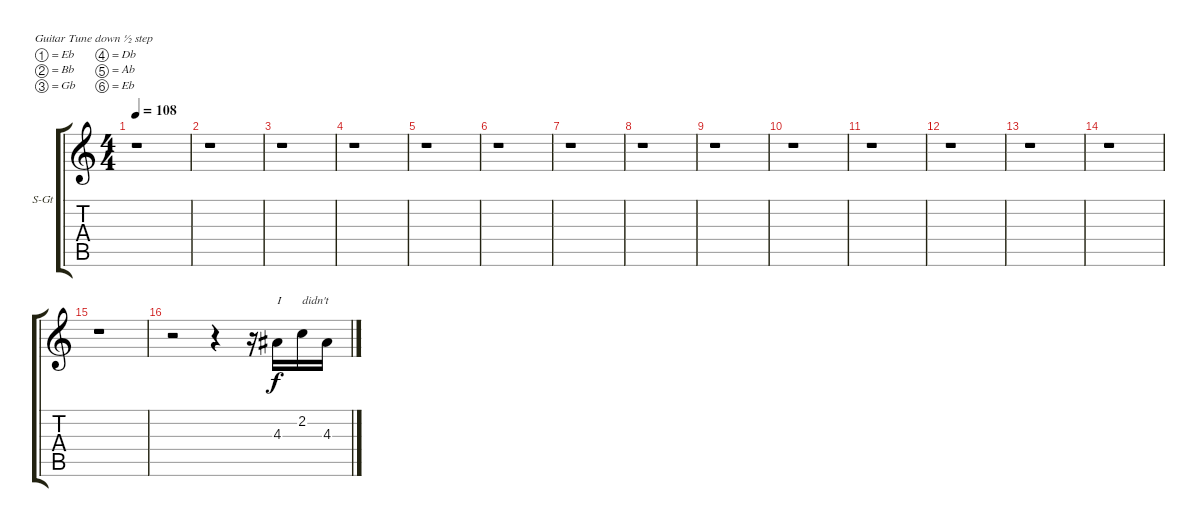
\bracketExtendMode groupsimilarinstruments
\firstSystemTrackNameOrientation horizontal
\otherSystemsTrackNameOrientation horizontal
\track ("Vocal" "S-Gt") {instrument flute}
\staff {score tabs}
\tuning (Eb4 Bb3 Gb3 Db3 Ab2 Eb2)
\displaytranspose 12
\ts (4 4)
\tempo 108
\clef g2
\ks c
r.1{dy p} |
r.1 |
r.1 |
r.1 |
r.1 |
r.1 |
r.1 |
r.1 |
r.1 |
r.1 |
r.1 |
r.1 |
r.1 |
r.1 |
r.1 |
r.2 r.4 r.16 4.3.16{txt "I" dy f} 2.2.16{txt "didn't"} 4.3.16
